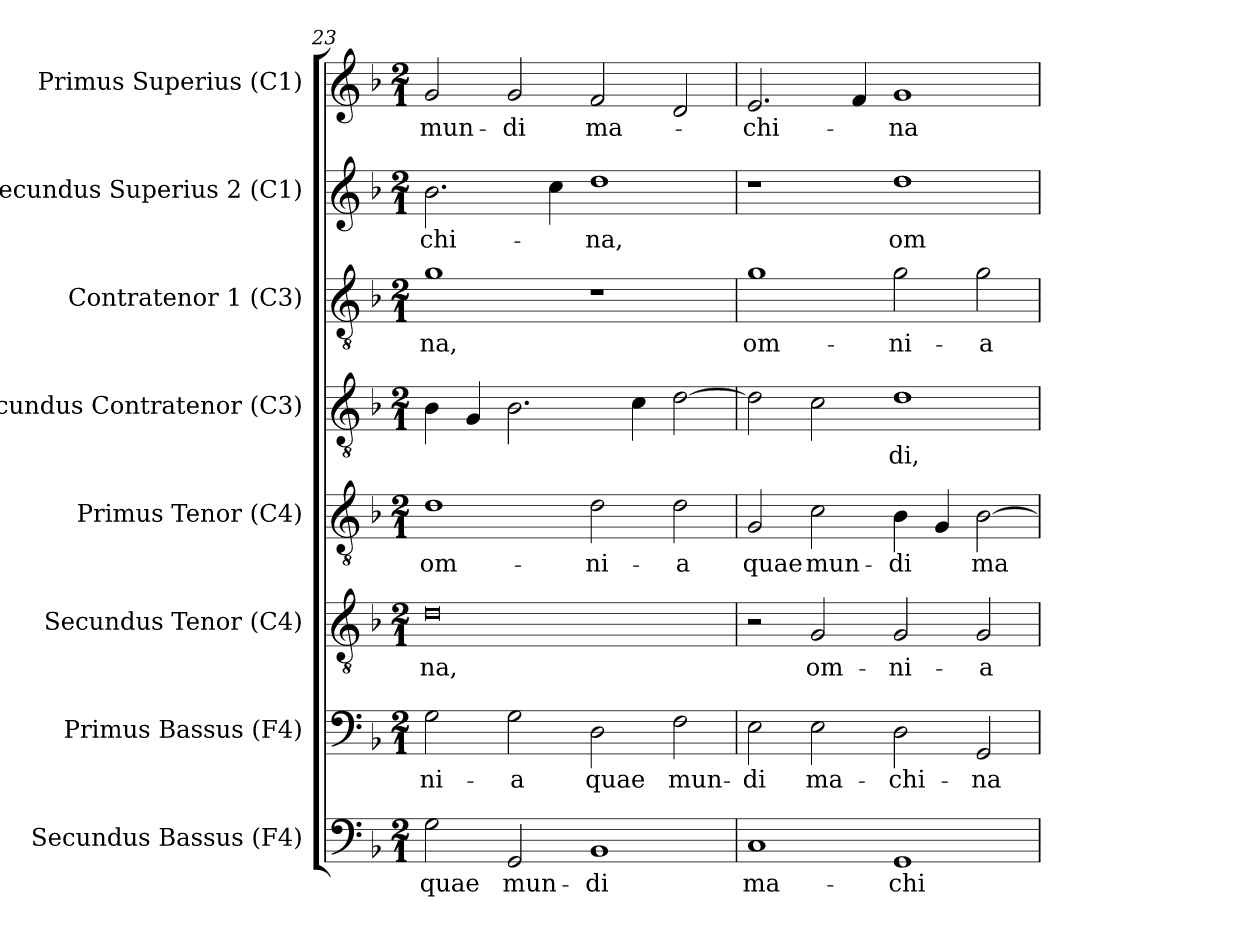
**kern	**text	**kern	**text	**kern	**text	**kern	**text	**kern	**text	**kern	**text	**kern	**text	**kern	**text
*part8	*part8	*part7	*part7	*part6	*part6	*part5	*part5	*part4	*part4	*part3	*part3	*part2	*part2	*part1	*part1
*staff8	*staff8	*staff7	*staff7	*staff6	*staff6	*staff5	*staff5	*staff4	*staff4	*staff3	*staff3	*staff2	*staff2	*staff1	*staff1
*I"Secundus Bassus (F4)	*	*I"Primus Bassus (F4)	*	*I"Secundus Tenor (C4)	*	*I"Primus Tenor (C4)	*	*I"Secundus  Contratenor (C3)	*	*I"Contratenor 1 (C3)	*	*I"Secundus Superius 2 (C1)	*	*I"Primus Superius (C1)	*
*I'B2	*	*I'B1	*	*I'T2	*	*I'T1	*	*I'A2	*	*I'A1	*	*I'C2	*	*I'C1	*
*clefF4	*	*clefF4	*	*clefGv2	*	*clefGv2	*	*clefGv2	*	*clefGv2	*	*clefG2	*	*clefG2	*
*	*	*	*	*	*	*ITrd7c12	*	*	*	*	*	*	*	*	*
*k[b-]	*	*k[b-]	*	*k[b-]	*	*k[b-]	*	*k[b-]	*	*k[b-]	*	*k[b-]	*	*k[b-]	*
*F:	*	*F:	*	*F:	*	*F:	*	*F:	*	*F:	*	*F:	*	*F:	*
*M2/1	*	*M2/1	*	*M2/1	*	*M2/1	*	*M2/1	*	*M2/1	*	*M2/1	*	*M2/1	*
=23	=23	=23	=23	=23	=23	=23	=23	=23	=23	=23	=23	=23	=23	=23	=23
!	!LO:LY:b:color=#000000	!	!	!	!	!	!	!	!	!	!	!	!	!	!
!	!	!	!LO:LY:b:color=#000000	!	!	!	!	!	!	!	!	!	!	!	!
!	!	!	!	!	!LO:LY:b:color=#000000	!	!	!	!	!	!	!	!	!	!
!	!	!	!	!	!	!	!LO:LY:b:color=#000000	!	!	!	!	!	!	!	!
!	!	!	!	!	!	!	!	!	!	!	!LO:LY:b:color=#000000	!	!	!	!
!	!	!	!	!	!	!	!	!	!	!	!	!	!LO:LY:b:color=#000000	!	!
!	!	!	!	!	!	!	!	!	!	!	!	!	!	!	!LO:LY:b:color=#000000
2Gi\	quae	2Gi\	-ni-	0di	-na,	1Di	om-	4B-i\	.	1gi	-na,	2.b-i\	-chi-	2gi/	mun-
.	.	.	.	.	.	.	.	4Gi/	.	.	.	.	.	.	.
!	!LO:LY:b:color=#000000	!	!	!	!	!	!	!	!	!	!	!	!	!	!
!	!	!	!LO:LY:b:color=#000000	!	!	!	!	!	!	!	!	!	!	!	!
!	!	!	!	!	!	!	!	!	!	!	!	!	!	!	!LO:LY:b:color=#000000
2GGi/	mun-	2Gi\	-a	.	.	.	.	2.B-i\	.	.	.	.	.	2gi/	-di
.	.	.	.	.	.	.	.	.	.	.	.	4cci\	.	.	.
!	!LO:LY:b:color=#000000	!	!	!	!	!	!	!	!	!	!	!	!	!	!
!	!	!	!LO:LY:b:color=#000000	!	!	!	!	!	!	!	!	!	!	!	!
!	!	!	!	!	!	!	!LO:LY:b:color=#000000	!	!	!	!	!	!	!	!
!	!	!	!	!	!	!	!	!	!	!	!	!	!LO:LY:b:color=#000000	!	!
!	!	!	!	!	!	!	!	!	!	!	!	!	!	!	!LO:LY:b:color=#000000
1BB-i	-di	2Di\	quae	.	.	2Di\	-ni-	.	.	1r	.	1ddi	-na,	2fi/	ma-
.	.	.	.	.	.	.	.	4ci\	.	.	.	.	.	.	.
!	!	!	!LO:LY:b:color=#000000	!	!	!	!	!	!	!	!	!	!	!	!
!	!	!	!	!	!	!	!LO:LY:b:color=#000000	!	!	!	!	!	!	!	!
.	.	2Fi\	mun-	.	.	2Di\	-a	[2di\	.	.	.	.	.	2di/	.
=24	=24	=24	=24	=24	=24	=24	=24	=24	=24	=24	=24	=24	=24	=24	=24
!	!LO:LY:b:color=#000000	!	!	!	!	!	!	!	!	!	!	!	!	!	!
!	!	!	!LO:LY:b:color=#000000	!	!	!	!	!	!	!	!	!	!	!	!
!	!	!	!	!	!	!	!LO:LY:b:color=#000000	!	!	!	!	!	!	!	!
!	!	!	!	!	!	!	!	!	!	!	!LO:LY:b:color=#000000	!	!	!	!
!	!	!	!	!	!	!	!	!	!	!	!	!	!	!	!LO:LY:b:color=#000000
1Ci	ma-	2Ei\	-di	2r	.	2GGi/	quae	2di\]	.	1gi	om-	1r	.	2.ei/	-chi-
!	!	!	!LO:LY:b:color=#000000	!	!	!	!	!	!	!	!	!	!	!	!
!	!	!	!	!	!LO:LY:b:color=#000000	!	!	!	!	!	!	!	!	!	!
!	!	!	!	!	!	!	!LO:LY:b:color=#000000	!	!	!	!	!	!	!	!
.	.	2Ei\	ma-	2Gi/	om-	2Ci\	mun-	2ci\	.	.	.	.	.	.	.
.	.	.	.	.	.	.	.	.	.	.	.	.	.	4fi/	.
!	!LO:LY:b:color=#000000	!	!	!	!	!	!	!	!	!	!	!	!	!	!
!	!	!	!LO:LY:b:color=#000000	!	!	!	!	!	!	!	!	!	!	!	!
!	!	!	!	!	!LO:LY:b:color=#000000	!	!	!	!	!	!	!	!	!	!
!	!	!	!	!	!	!	!LO:LY:b:color=#000000	!	!	!	!	!	!	!	!
!	!	!	!	!	!	!	!	!	!LO:LY:b:color=#000000	!	!	!	!	!	!
!	!	!	!	!	!	!	!	!	!	!	!LO:LY:b:color=#000000	!	!	!	!
!	!	!	!	!	!	!	!	!	!	!	!	!	!LO:LY:b:color=#000000	!	!
!	!	!	!	!	!	!	!	!	!	!	!	!	!	!	!LO:LY:b:color=#000000
1GGi	-chi-	2Di\	-chi-	2Gi/	-ni-	4BB-i\	-di	1di	-di,	2gi\	-ni-	1ddi	om-	1gi	-na
.	.	.	.	.	.	4GGi/	.	.	.	.	.	.	.	.	.
!	!	!	!LO:LY:b:color=#000000	!	!	!	!	!	!	!	!	!	!	!	!
!	!	!	!	!	!LO:LY:b:color=#000000	!	!	!	!	!	!	!	!	!	!
!	!	!	!	!	!	!	!LO:LY:b:color=#000000	!	!	!	!	!	!	!	!
!	!	!	!	!	!	!	!	!	!	!	!LO:LY:b:color=#000000	!	!	!	!
.	.	2GGi/	-na	2Gi/	-a	[2BB-i\	ma-	.	.	2gi\	-a	.	.	.	.
=	=	=	=	=	=	=	=	=	=	=	=	=	=	=	=
*-	*-	*-	*-	*-	*-	*-	*-	*-	*-	*-	*-	*-	*-	*-	*-
